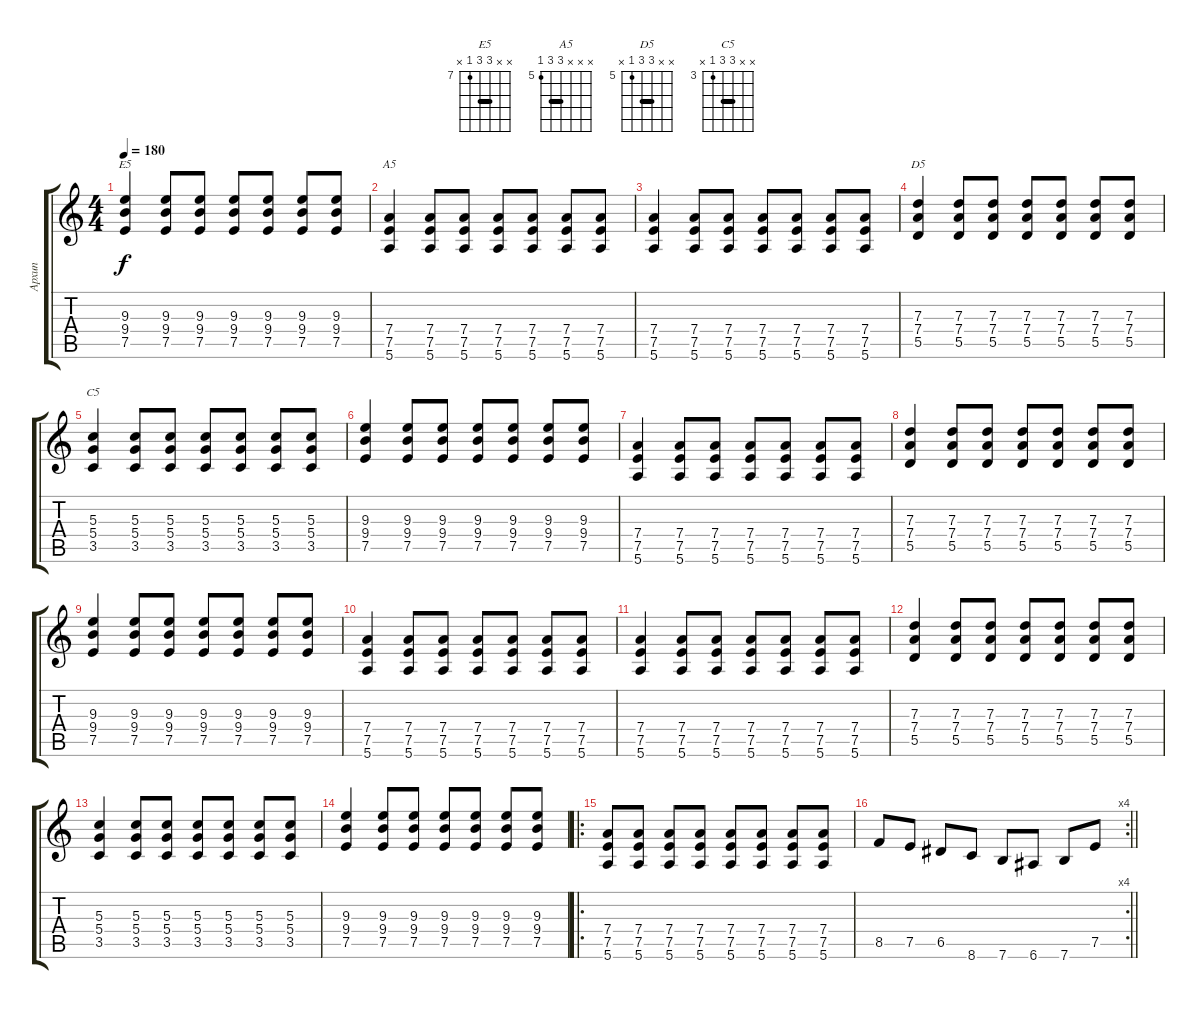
\track ("Архип" "Архип") {instrument distortionguitar}
\staff {score tabs}
\tuning (E4 B3 G3 D3 A2 E2) {hide}
\chord ("E5" x x 9 9 7 x) {firstfret 7 barre 9}
\chord ("A5" x x x 7 7 5) {firstfret 5 barre 7}
\chord ("D5" x x 7 7 5 x) {firstfret 5 barre 7}
\chord ("C5" x x 5 5 3 x) {firstfret 3 barre 5}
\ts (4 4)
\tempo 180
\clef g2
\ks c
(9.3 9.4 7.5).4{ch "E5" dy f} (9.3 9.4 7.5).8 (9.3 9.4 7.5).8 (9.3 9.4 7.5).8 (9.3 9.4 7.5).8 (9.3 9.4 7.5).8 (9.3 9.4 7.5).8 |
(7.4 7.5 5.6).4{ch "A5"} (7.4 7.5 5.6).8 (7.4 7.5 5.6).8 (7.4 7.5 5.6).8 (7.4 7.5 5.6).8 (7.4 7.5 5.6).8 (7.4 7.5 5.6).8 |
(7.4 7.5 5.6).4 (7.4 7.5 5.6).8 (7.4 7.5 5.6).8 (7.4 7.5 5.6).8 (7.4 7.5 5.6).8 (7.4 7.5 5.6).8 (7.4 7.5 5.6).8 |
(7.3 7.4 5.5).4{ch "D5"} (7.3 7.4 5.5).8 (7.3 7.4 5.5).8 (7.3 7.4 5.5).8 (7.3 7.4 5.5).8 (7.3 7.4 5.5).8 (7.3 7.4 5.5).8 |
(5.3 5.4 3.5).4{ch "C5"} (5.3 5.4 3.5).8 (5.3 5.4 3.5).8 (5.3 5.4 3.5).8 (5.3 5.4 3.5).8 (5.3 5.4 3.5).8 (5.3 5.4 3.5).8 |
(9.3 9.4 7.5).4 (9.3 9.4 7.5).8 (9.3 9.4 7.5).8 (9.3 9.4 7.5).8 (9.3 9.4 7.5).8 (9.3 9.4 7.5).8 (9.3 9.4 7.5).8 |
(7.4 7.5 5.6).4 (7.4 7.5 5.6).8 (7.4 7.5 5.6).8 (7.4 7.5 5.6).8 (7.4 7.5 5.6).8 (7.4 7.5 5.6).8 (7.4 7.5 5.6).8 |
(7.3 7.4 5.5).4 (7.3 7.4 5.5).8 (7.3 7.4 5.5).8 (7.3 7.4 5.5).8 (7.3 7.4 5.5).8 (7.3 7.4 5.5).8 (7.3 7.4 5.5).8 |
(9.3 9.4 7.5).4 (9.3 9.4 7.5).8 (9.3 9.4 7.5).8 (9.3 9.4 7.5).8 (9.3 9.4 7.5).8 (9.3 9.4 7.5).8 (9.3 9.4 7.5).8 |
(7.4 7.5 5.6).4 (7.4 7.5 5.6).8 (7.4 7.5 5.6).8 (7.4 7.5 5.6).8 (7.4 7.5 5.6).8 (7.4 7.5 5.6).8 (7.4 7.5 5.6).8 |
(7.4 7.5 5.6).4 (7.4 7.5 5.6).8 (7.4 7.5 5.6).8 (7.4 7.5 5.6).8 (7.4 7.5 5.6).8 (7.4 7.5 5.6).8 (7.4 7.5 5.6).8 |
(7.3 7.4 5.5).4 (7.3 7.4 5.5).8 (7.3 7.4 5.5).8 (7.3 7.4 5.5).8 (7.3 7.4 5.5).8 (7.3 7.4 5.5).8 (7.3 7.4 5.5).8 |
(5.3 5.4 3.5).4 (5.3 5.4 3.5).8 (5.3 5.4 3.5).8 (5.3 5.4 3.5).8 (5.3 5.4 3.5).8 (5.3 5.4 3.5).8 (5.3 5.4 3.5).8 |
(9.3 9.4 7.5).4 (9.3 9.4 7.5).8 (9.3 9.4 7.5).8 (9.3 9.4 7.5).8 (9.3 9.4 7.5).8 (9.3 9.4 7.5).8 (9.3 9.4 7.5).8 |
\ro
(7.4 7.5 5.6).8 (7.4 7.5 5.6).8 (7.4 7.5 5.6).8 (7.4 7.5 5.6).8 (7.4 7.5 5.6).8 (7.4 7.5 5.6).8 (7.4 7.5 5.6).8 (7.4 7.5 5.6).8 |
\rc 4
\barLineRight lightlight
8.5.8 7.5.8 6.5.8 8.6.8 7.6.8 6.6.8 7.6.8 7.5.8
